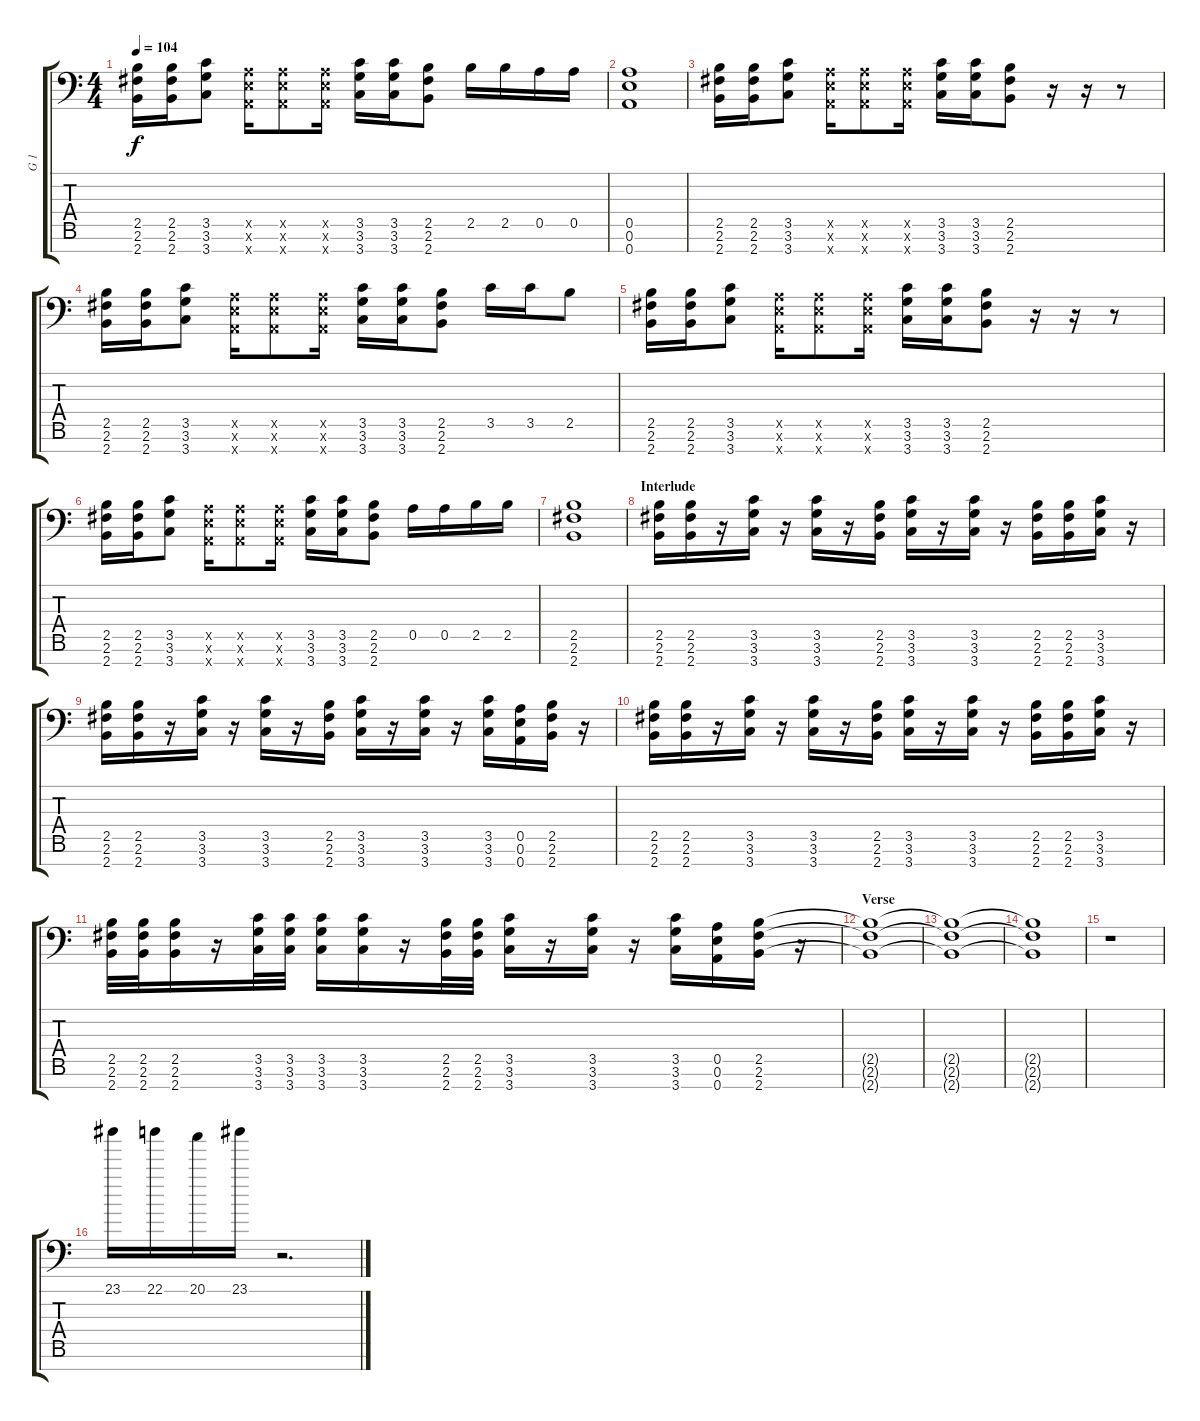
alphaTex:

\track ("G 1" "G 1") {instrument distortionguitar}
\staff {score tabs}
\tuning (E4 B3 G3 D3 A2 E2 A1) {hide}
\ts (4 4)
\tempo 104
\clef f4
\ks c
(2.5 2.6 2.7).16{dy f} (2.5 2.6 2.7).16 (3.5 3.6 3.7).8 (0.5{x} 0.6{x} 0.7{x}).16 (0.5{x} 0.6{x} 0.7{x}).8 (0.5{x} 0.6{x} 0.7{x}).16 (3.5 3.6 3.7).16 (3.5 3.6 3.7).16 (2.5 2.6 2.7).8 2.5.16 2.5.16 0.5.16 0.5.16 |
(0.5 0.6 0.7).1 |
(2.5 2.6 2.7).16 (2.5 2.6 2.7).16 (3.5 3.6 3.7).8 (0.5{x} 0.6{x} 0.7{x}).16 (0.5{x} 0.6{x} 0.7{x}).8 (0.5{x} 0.6{x} 0.7{x}).16 (3.5 3.6 3.7).16 (3.5 3.6 3.7).16 (2.5 2.6 2.7).8 r.16 r.16 r.8 |
(2.5 2.6 2.7).16 (2.5 2.6 2.7).16 (3.5 3.6 3.7).8 (0.5{x} 0.6{x} 0.7{x}).16 (0.5{x} 0.6{x} 0.7{x}).8 (0.5{x} 0.6{x} 0.7{x}).16 (3.5 3.6 3.7).16 (3.5 3.6 3.7).16 (2.5 2.6 2.7).8 3.5.16 3.5.16 2.5.8 |
(2.5 2.6 2.7).16 (2.5 2.6 2.7).16 (3.5 3.6 3.7).8 (0.5{x} 0.6{x} 0.7{x}).16 (0.5{x} 0.6{x} 0.7{x}).8 (0.5{x} 0.6{x} 0.7{x}).16 (3.5 3.6 3.7).16 (3.5 3.6 3.7).16 (2.5 2.6 2.7).8 r.16 r.16 r.8 |
(2.5 2.6 2.7).16 (2.5 2.6 2.7).16 (3.5 3.6 3.7).8 (0.5{x} 0.6{x} 0.7{x}).16 (0.5{x} 0.6{x} 0.7{x}).8 (0.5{x} 0.6{x} 0.7{x}).16 (3.5 3.6 3.7).16 (3.5 3.6 3.7).16 (2.5 2.6 2.7).8 0.5.16 0.5.16 2.5.16 2.5.16 |
(2.5 2.6 2.7).1 |
\section ("" "Interlude")
(2.5 2.6 2.7).16 (2.5 2.6 2.7).16 r.16 (3.5 3.6 3.7).16 r.16 (3.5 3.6 3.7).16 r.16 (2.5 2.6 2.7).16 (3.5 3.6 3.7).16 r.16 (3.5 3.6 3.7).16 r.16 (2.5 2.6 2.7).16 (2.5 2.6 2.7).16 (3.5 3.6 3.7).16 r.16 |
(2.5 2.6 2.7).16 (2.5 2.6 2.7).16 r.16 (3.5 3.6 3.7).16 r.16 (3.5 3.6 3.7).16 r.16 (2.5 2.6 2.7).16 (3.5 3.6 3.7).16 r.16 (3.5 3.6 3.7).16 r.16 (3.5 3.6 3.7).16 (0.5 0.6 0.7).16 (2.5 2.6 2.7).16 r.16 |
(2.5 2.6 2.7).16 (2.5 2.6 2.7).16 r.16 (3.5 3.6 3.7).16 r.16 (3.5 3.6 3.7).16 r.16 (2.5 2.6 2.7).16 (3.5 3.6 3.7).16 r.16 (3.5 3.6 3.7).16 r.16 (2.5 2.6 2.7).16 (2.5 2.6 2.7).16 (3.5 3.6 3.7).16 r.16 |
(2.5 2.6 2.7).32 (2.5 2.6 2.7).32 (2.5 2.6 2.7).16 r.16 (3.5 3.6 3.7).32 (3.5 3.6 3.7).32 (3.5 3.6 3.7).16 (3.5 3.6 3.7).16 r.16 (2.5 2.6 2.7).32 (2.5 2.6 2.7).32 (3.5 3.6 3.7).16 r.16 (3.5 3.6 3.7).16 r.16 (3.5 3.6 3.7).16 (0.5 0.6 0.7).16 (2.5 2.6 2.7).16 r.16 |
\section ("" "Verse")
(2.5{t} 2.6{t} 2.7{t}).1 |
(2.5{t} 2.6{t} 2.7{t}).1{volume 0} |
(2.5{t} 2.6{t} 2.7{t}).1 |
r.1 |
23.1.16{volume 6 balance 10} 22.1.16{balance 0} 20.1.16{balance 16} 23.1.16{balance 10} r.2{d}
